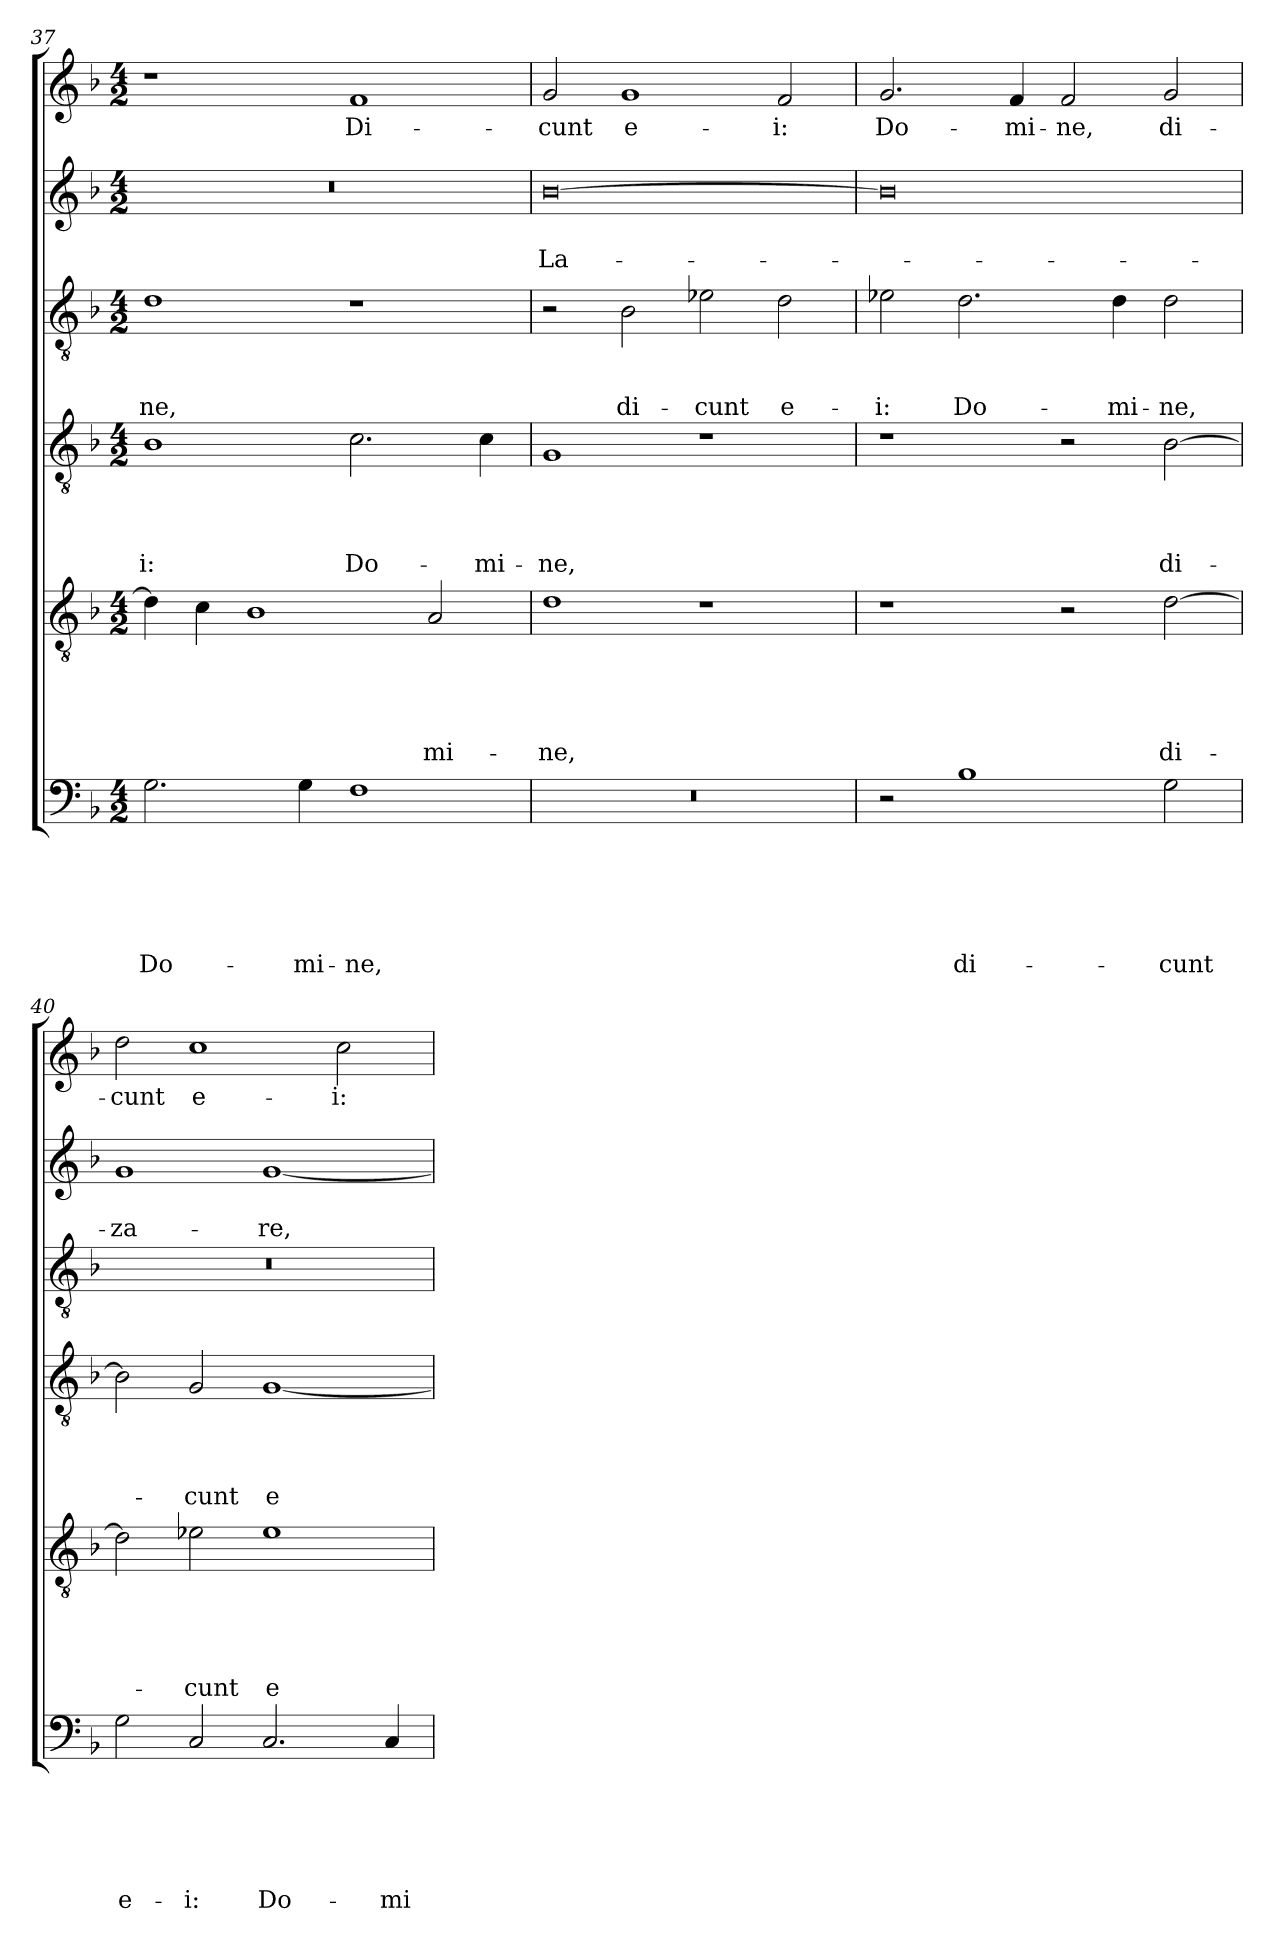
**kern	**text	**text	**text	**text	**text	**text	**kern	**text	**text	**text	**text	**text	**kern	**text	**text	**text	**text	**kern	**text	**text	**text	**kern	**text	**text	**kern	**text
*part6	*part6	*part6	*part6	*part6	*part6	*part6	*part5	*part5	*part5	*part5	*part5	*part5	*part4	*part4	*part4	*part4	*part4	*part3	*part3	*part3	*part3	*part2	*part2	*part2	*part1	*part1
*staff6	*staff6	*staff6	*staff6	*staff6	*staff6	*staff6	*staff5	*staff5	*staff5	*staff5	*staff5	*staff5	*staff4	*staff4	*staff4	*staff4	*staff4	*staff3	*staff3	*staff3	*staff3	*staff2	*staff2	*staff2	*staff1	*staff1
!!LO:PB:g=z
*clefF4	*	*	*	*	*	*	*clefGv2	*	*	*	*	*	*clefGv2	*	*	*	*	*clefGv2	*	*	*	*clefG2	*	*	*clefG2	*
*k[b-]	*	*	*	*	*	*	*k[b-]	*	*	*	*	*	*k[b-]	*	*	*	*	*k[b-]	*	*	*	*k[b-]	*	*	*k[b-]	*
*F:	*	*	*	*	*	*	*F:	*	*	*	*	*	*F:	*	*	*	*	*F:	*	*	*	*F:	*	*	*F:	*
*M4/2	*	*	*	*	*	*	*M4/2	*	*	*	*	*	*M4/2	*	*	*	*	*M4/2	*	*	*	*M4/2	*	*	*M4/2	*
=37	=37	=37	=37	=37	=37	=37	=37	=37	=37	=37	=37	=37	=37	=37	=37	=37	=37	=37	=37	=37	=37	=37	=37	=37	=37	=37
!	!	!	!	!	!	!LO:LY:b	!	!	!	!	!	!	!	!	!	!	!LO:LY:b	!	!	!	!LO:LY:b	!	!	!	!	!
2.G\	.	.	.	.	.	Do-	4d\]	.	.	.	.	.	1B-	.	.	.	-i:	1d	.	.	-ne,	0r	.	.	1r	.
.	.	.	.	.	.	.	4c\	.	.	.	.	.	.	.	.	.	.	.	.	.	.	.	.	.	.	.
.	.	.	.	.	.	.	1B-	.	.	.	.	.	.	.	.	.	.	.	.	.	.	.	.	.	.	.
!	!	!	!	!	!	!LO:LY:b	!	!	!	!	!	!	!	!	!	!	!	!	!	!	!	!	!	!	!	!
4G\	.	.	.	.	.	-mi-	.	.	.	.	.	.	.	.	.	.	.	.	.	.	.	.	.	.	.	.
!	!	!	!	!	!	!LO:LY:b	!	!	!	!	!	!	!	!	!	!	!LO:LY:b	!	!	!	!	!	!	!	!	!LO:LY:b
1F	.	.	.	.	.	-ne,	.	.	.	.	.	.	2.c\	.	.	.	Do-	1r	.	.	.	.	.	.	1f	Di-
!	!	!	!	!	!	!	!	!	!	!	!	!LO:LY:b	!	!	!	!	!	!	!	!	!	!	!	!	!	!
.	.	.	.	.	.	.	2A/	.	.	.	.	-mi-	.	.	.	.	.	.	.	.	.	.	.	.	.	.
!	!	!	!	!	!	!	!	!	!	!	!	!	!	!	!	!	!LO:LY:b	!	!	!	!	!	!	!	!	!
.	.	.	.	.	.	.	.	.	.	.	.	.	4c\	.	.	.	-mi-	.	.	.	.	.	.	.	.	.
=38	=38	=38	=38	=38	=38	=38	=38	=38	=38	=38	=38	=38	=38	=38	=38	=38	=38	=38	=38	=38	=38	=38	=38	=38	=38	=38
!	!	!	!	!	!	!	!	!	!	!	!	!LO:LY:b	!	!	!	!	!LO:LY:b	!	!	!	!	!	!	!LO:LY:b	!	!LO:LY:b
0r	.	.	.	.	.	.	1d	.	.	.	.	-ne,	1G	.	.	.	-ne,	2r	.	.	.	[0b-	.	La-	2g/	-cunt
!	!	!	!	!	!	!	!	!	!	!	!	!	!	!	!	!	!	!	!	!	!LO:LY:b	!	!	!	!	!LO:LY:b
.	.	.	.	.	.	.	.	.	.	.	.	.	.	.	.	.	.	2B-\	.	.	di-	.	.	.	1g	e-
!	!	!	!	!	!	!	!	!	!	!	!	!	!	!	!	!	!	!	!	!	!LO:LY:b	!	!	!	!	!
.	.	.	.	.	.	.	1r	.	.	.	.	.	1r	.	.	.	.	2e-\	.	.	-cunt	.	.	.	.	.
!	!	!	!	!	!	!	!	!	!	!	!	!	!	!	!	!	!	!	!	!	!LO:LY:b	!	!	!	!	!LO:LY:b
.	.	.	.	.	.	.	.	.	.	.	.	.	.	.	.	.	.	2d\	.	.	e-	.	.	.	2f/	-i:
=39	=39	=39	=39	=39	=39	=39	=39	=39	=39	=39	=39	=39	=39	=39	=39	=39	=39	=39	=39	=39	=39	=39	=39	=39	=39	=39
!	!	!	!	!	!	!	!	!	!	!	!	!	!	!	!	!	!	!	!	!	!LO:LY:b	!	!	!	!	!LO:LY:b
2r	.	.	.	.	.	.	1r	.	.	.	.	.	1r	.	.	.	.	2e-\	.	.	-i:	0b-]	.	.	2.g/	Do-
!	!	!	!	!	!	!LO:LY:b	!	!	!	!	!	!	!	!	!	!	!	!	!	!	!LO:LY:b	!	!	!	!	!
1B-	.	.	.	.	.	di-	.	.	.	.	.	.	.	.	.	.	.	2.d\	.	.	Do-	.	.	.	.	.
!	!	!	!	!	!	!	!	!	!	!	!	!	!	!	!	!	!	!	!	!	!	!	!	!	!	!LO:LY:b
.	.	.	.	.	.	.	.	.	.	.	.	.	.	.	.	.	.	.	.	.	.	.	.	.	4f/	-mi-
!	!	!	!	!	!	!	!	!	!	!	!	!	!	!	!	!	!	!	!	!	!	!	!	!	!	!LO:LY:b
.	.	.	.	.	.	.	2r	.	.	.	.	.	2r	.	.	.	.	.	.	.	.	.	.	.	2f/	-ne,
!	!	!	!	!	!	!	!	!	!	!	!	!	!	!	!	!	!	!	!	!	!LO:LY:b	!	!	!	!	!
.	.	.	.	.	.	.	.	.	.	.	.	.	.	.	.	.	.	4d\	.	.	-mi-	.	.	.	.	.
!	!	!	!	!	!	!LO:LY:b	!	!	!	!	!	!LO:LY:b	!	!	!	!	!LO:LY:b	!	!	!	!LO:LY:b	!	!	!	!	!LO:LY:b
2G\	.	.	.	.	.	-cunt	[2d\	.	.	.	.	di-	[2B-\	.	.	.	di-	2d\	.	.	-ne,	.	.	.	2g/	di-
=40	=40	=40	=40	=40	=40	=40	=40	=40	=40	=40	=40	=40	=40	=40	=40	=40	=40	=40	=40	=40	=40	=40	=40	=40	=40	=40
!	!	!	!	!	!	!LO:LY:b	!	!	!	!	!	!	!	!	!	!	!	!	!	!	!	!	!	!LO:LY:b	!	!LO:LY:b
2G\	.	.	.	.	.	e-	2d\]	.	.	.	.	.	2B-\]	.	.	.	.	0r	.	.	.	1g	.	-za-	2dd\	-cunt
!	!	!	!	!	!	!LO:LY:b	!	!	!	!	!	!LO:LY:b	!	!	!	!	!LO:LY:b	!	!	!	!	!	!	!	!	!LO:LY:b
2C/	.	.	.	.	.	-i:	2e-X\	.	.	.	.	-cunt	2G/	.	.	.	-cunt	.	.	.	.	.	.	.	1cc	e-
!	!	!	!	!	!	!LO:LY:b	!	!	!	!	!	!LO:LY:b	!	!	!	!	!LO:LY:b	!	!	!	!	!	!	!LO:LY:b	!	!
2.C/	.	.	.	.	.	Do-	1e-	.	.	.	.	e-	[1G	.	.	.	e-	.	.	.	.	[1g	.	-re,	.	.
!	!	!	!	!	!	!	!	!	!	!	!	!	!	!	!	!	!	!	!	!	!	!	!	!	!	!LO:LY:b
.	.	.	.	.	.	.	.	.	.	.	.	.	.	.	.	.	.	.	.	.	.	.	.	.	2cc\	-i:
!	!	!	!	!	!	!LO:LY:b	!	!	!	!	!	!	!	!	!	!	!	!	!	!	!	!	!	!	!	!
4C/	.	.	.	.	.	-mi-	.	.	.	.	.	.	.	.	.	.	.	.	.	.	.	.	.	.	.	.
=	=	=	=	=	=	=	=	=	=	=	=	=	=	=	=	=	=	=	=	=	=	=	=	=	=	=
*-	*-	*-	*-	*-	*-	*-	*-	*-	*-	*-	*-	*-	*-	*-	*-	*-	*-	*-	*-	*-	*-	*-	*-	*-	*-	*-
